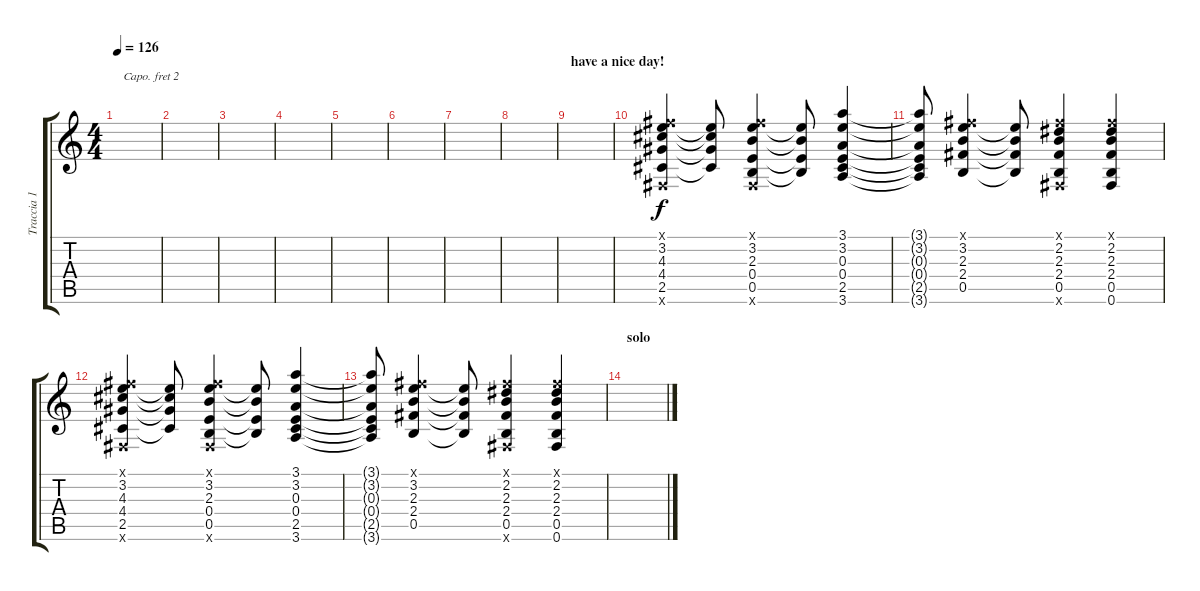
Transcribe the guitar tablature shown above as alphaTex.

\track ("Traccia 1" "Traccia 1") {instrument acousticguitarnylon}
\staff {score tabs}
\capo 2
\tuning (E4 B3 G3 D3 A2 E2) {hide}
\ts (4 4)
\tempo 126
\clef g2
\ks c
|
|
|
|
|
|
|
|
\section ("" "have a nice day!")
|
(0.1{x} 3.2 4.3 4.4 2.5 0.6{x}).4 (3.2{t} 4.3{t} 4.4{t} 2.5{t}).8 (0.1{x} 3.2 2.3 0.4 0.5 0.6{x}).4 (3.2{t} 2.3{t} 0.4{t} 0.5{t}).8 (3.1 3.2 0.3 0.4 2.5 3.6).4 |
(3.1{t} 3.2{t} 0.3{t} 0.4{t} 2.5{t} 3.6{t}).8 (0.1{x} 3.2 2.3 2.4 0.5).4 (3.2{t} 2.3{t} 2.4{t} 0.5{t}).8 (0.1{x} 2.2 2.3 2.4 0.5 0.6{x}).4 (0.1{x} 2.2 2.3 2.4 0.5 0.6).4 |
(0.1{x} 3.2 4.3 4.4 2.5 0.6{x}).4 (3.2{t} 4.3{t} 4.4{t} 2.5{t}).8 (0.1{x} 3.2 2.3 0.4 0.5 0.6{x}).4 (3.2{t} 2.3{t} 0.4{t} 0.5{t}).8 (3.1 3.2 0.3 0.4 2.5 3.6).4 |
(3.1{t} 3.2{t} 0.3{t} 0.4{t} 2.5{t} 3.6{t}).8 (0.1{x} 3.2 2.3 2.4 0.5).4 (3.2{t} 2.3{t} 2.4{t} 0.5{t}).8 (0.1{x} 2.2 2.3 2.4 0.5 0.6{x}).4 (0.1{x} 2.2 2.3 2.4 0.5 0.6).4 |
\section ("" "solo")
